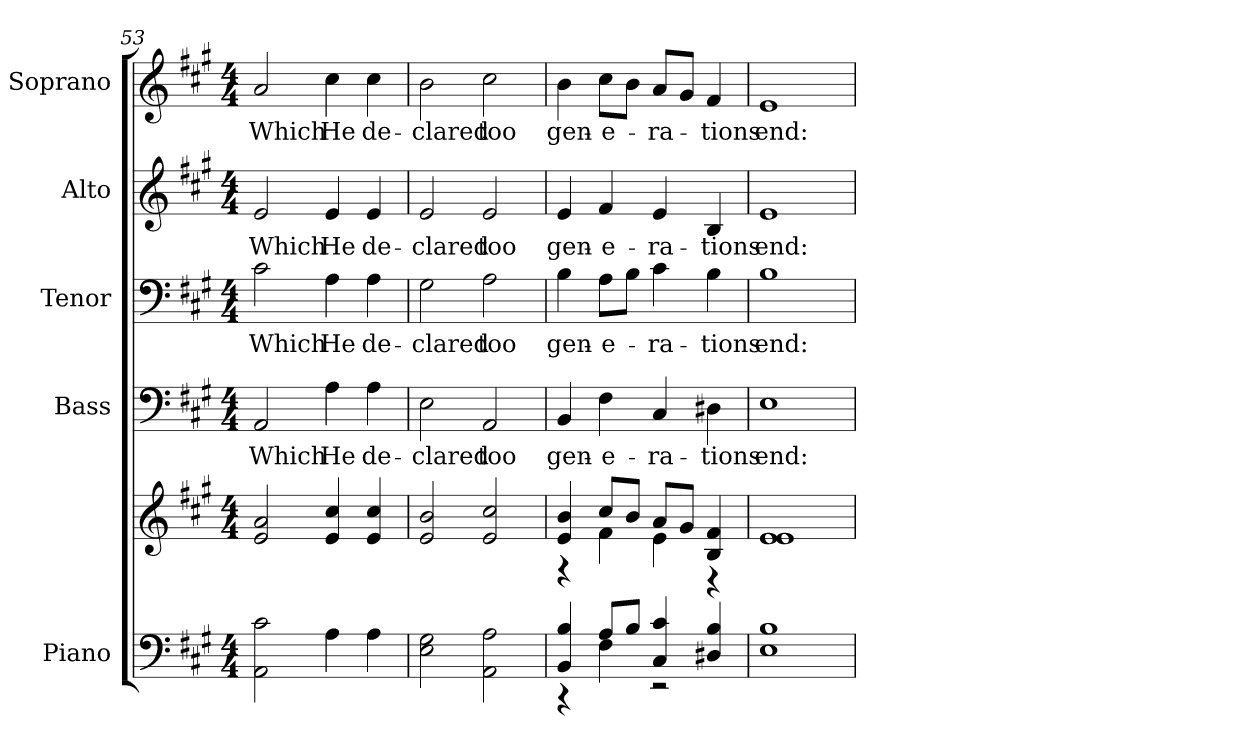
**kern	**kern	**kern	**text	**kern	**text	**kern	**text	**kern	**text
*part5	*part5	*part4	*part4	*part3	*part3	*part2	*part2	*part1	*part1
*staff6	*staff5	*staff4	*staff4	*staff3	*staff3	*staff2	*staff2	*staff1	*staff1
*I"Piano	*	*I"Bass	*	*I"Tenor	*	*I"Alto	*	*I"Soprano	*
*I'Pno.	*	*I'B.	*	*I'T.	*	*I'A.	*	*I'S.	*
!!LO:LB:g=z
*clefF4	*clefG2	*clefF4	*	*clefF4	*	*clefG2	*	*clefG2	*
*k[f#c#g#]	*k[f#c#g#]	*k[f#c#g#]	*	*k[f#c#g#]	*	*k[f#c#g#]	*	*k[f#c#g#]	*
*A:	*A:	*A:	*	*A:	*	*A:	*	*A:	*
*M4/4	*M4/4	*M4/4	*	*M4/4	*	*M4/4	*	*M4/4	*
=53	=53	=53	=53	=53	=53	=53	=53	=53	=53
!	!	!	!LO:LY:b:color=#000000	!	!	!	!	!	!
!	!	!	!	!	!LO:LY:b:color=#000000	!	!	!	!
!	!	!	!	!	!	!	!LO:LY:b:color=#000000	!	!
!	!	!	!	!	!	!	!	!	!LO:LY:b:color=#000000
2AAi\ 2c#i	2ei/ 2ai	2AAi/	Which	2c#i\	Which	2ei/	Which	2ai/	Which
!	!	!	!LO:LY:b:color=#000000	!	!	!	!	!	!
!	!	!	!	!	!LO:LY:b:color=#000000	!	!	!	!
!	!	!	!	!	!	!	!LO:LY:b:color=#000000	!	!
!	!	!	!	!	!	!	!	!	!LO:LY:b:color=#000000
4Ai\	4ei/ 4cc#i	4Ai\	He	4Ai\	He	4ei/	He	4cc#i\	He
!	!	!	!LO:LY:b:color=#000000	!	!	!	!	!	!
!	!	!	!	!	!LO:LY:b:color=#000000	!	!	!	!
!	!	!	!	!	!	!	!LO:LY:b:color=#000000	!	!
!	!	!	!	!	!	!	!	!	!LO:LY:b:color=#000000
4Ai\	4ei/ 4cc#i	4Ai\	de-	4Ai\	de-	4ei/	de-	4cc#i\	de-
=54	=54	=54	=54	=54	=54	=54	=54	=54	=54
!	!	!	!LO:LY:b:color=#000000	!	!	!	!	!	!
!	!	!	!	!	!LO:LY:b:color=#000000	!	!	!	!
!	!	!	!	!	!	!	!LO:LY:b:color=#000000	!	!
!	!	!	!	!	!	!	!	!	!LO:LY:b:color=#000000
2Ei\ 2G#i	2ei/ 2bi	2Ei\	-clared	2G#i\	-clared	2ei/	-clared	2bi\	-clared
!	!	!	!LO:LY:b:color=#000000	!	!	!	!	!	!
!	!	!	!	!	!LO:LY:b:color=#000000	!	!	!	!
!	!	!	!	!	!	!	!LO:LY:b:color=#000000	!	!
!	!	!	!	!	!	!	!	!	!LO:LY:b:color=#000000
2AAi\ 2Ai	2ei/ 2cc#i	2AAi/	too	2Ai\	too	2ei/	too	2cc#i\	too
=55	=55	=55	=55	=55	=55	=55	=55	=55	=55
*^	*^	*	*	*	*	*	*	*	*
!	!	!	!	!	!LO:LY:b:color=#000000	!	!	!	!	!	!
!	!	!	!	!	!	!	!LO:LY:b:color=#000000	!	!	!	!
!	!	!	!	!	!	!	!	!	!LO:LY:b:color=#000000	!	!
!	!	!	!	!	!	!	!	!	!	!	!LO:LY:b:color=#000000
4BBi/ 4Bi	4r	4ei/ 4bi	4r	4BBi/	gen-	4Bi\	gen-	4ei/	gen-	4bi\	gen-
!	!	!	!	!	!LO:LY:b:color=#000000	!	!	!	!	!	!
!	!	!	!	!	!	!	!LO:LY:b:color=#000000	!	!	!	!
!	!	!	!	!	!	!	!	!	!LO:LY:b:color=#000000	!	!
!	!	!	!	!	!	!	!	!	!	!	!LO:LY:b:color=#000000
8Ai/L	4F#i\	8cc#i/L	4f#i\	4F#i\	-e-	8Ai\L	-e-	4f#i/	-e-	8cc#i\L	-e-
8Bi/J	.	8bi/J	.	.	.	8Bi\J	.	.	.	8bi\J	.
!	!	!	!	!	!LO:LY:b:color=#000000	!	!	!	!	!	!
!	!	!	!	!	!	!	!LO:LY:b:color=#000000	!	!	!	!
!	!	!	!	!	!	!	!	!	!LO:LY:b:color=#000000	!	!
!	!	!	!	!	!	!	!	!	!	!	!LO:LY:b:color=#000000
4C#i/ 4c#i	2r	8ai/L	4ei\	4C#i/	-ra-	4c#i\	-ra-	4ei/	-ra-	8ai/L	-ra-
.	.	8g#i/J	.	.	.	.	.	.	.	8g#i/J	.
!	!	!	!	!	!LO:LY:b:color=#000000	!	!	!	!	!	!
!	!	!	!	!	!	!	!LO:LY:b:color=#000000	!	!	!	!
!	!	!	!	!	!	!	!	!	!LO:LY:b:color=#000000	!	!
!	!	!	!	!	!	!	!	!	!	!	!LO:LY:b:color=#000000
4D#Xi/ 4Bi	.	4Bi/ 4f#i	4r	4D#Xi\	-tions	4Bi\	-tions	4Bi/	-tions	4f#i/	-tions
*v	*v	*	*	*	*	*	*	*	*	*	*
*	*v	*v	*	*	*	*	*	*	*	*
=56	=56	=56	=56	=56	=56	=56	=56	=56	=56
*	*^	*	*	*	*	*	*	*	*
!	!	!	!	!LO:LY:b:color=#000000	!	!	!	!	!	!
*	*v	*v	*	*	*	*	*	*	*	*
*	*^	*	*	*	*	*	*	*	*
!	!	!	!	!	!	!LO:LY:b:color=#000000	!	!	!	!
*	*v	*v	*	*	*	*	*	*	*	*
*	*^	*	*	*	*	*	*	*	*
!	!	!	!	!	!	!	!	!LO:LY:b:color=#000000	!	!
*	*v	*v	*	*	*	*	*	*	*	*
*	*^	*	*	*	*	*	*	*	*
!	!	!	!	!	!	!	!	!	!	!LO:LY:b:color=#000000
*	*v	*v	*	*	*	*	*	*	*	*
1Ei 1Bi	1ei 1ei	1Ei	end:	1Bi	end:	1ei	end:	1ei	end:
=	=	=	=	=	=	=	=	=	=
*-	*-	*-	*-	*-	*-	*-	*-	*-	*-
